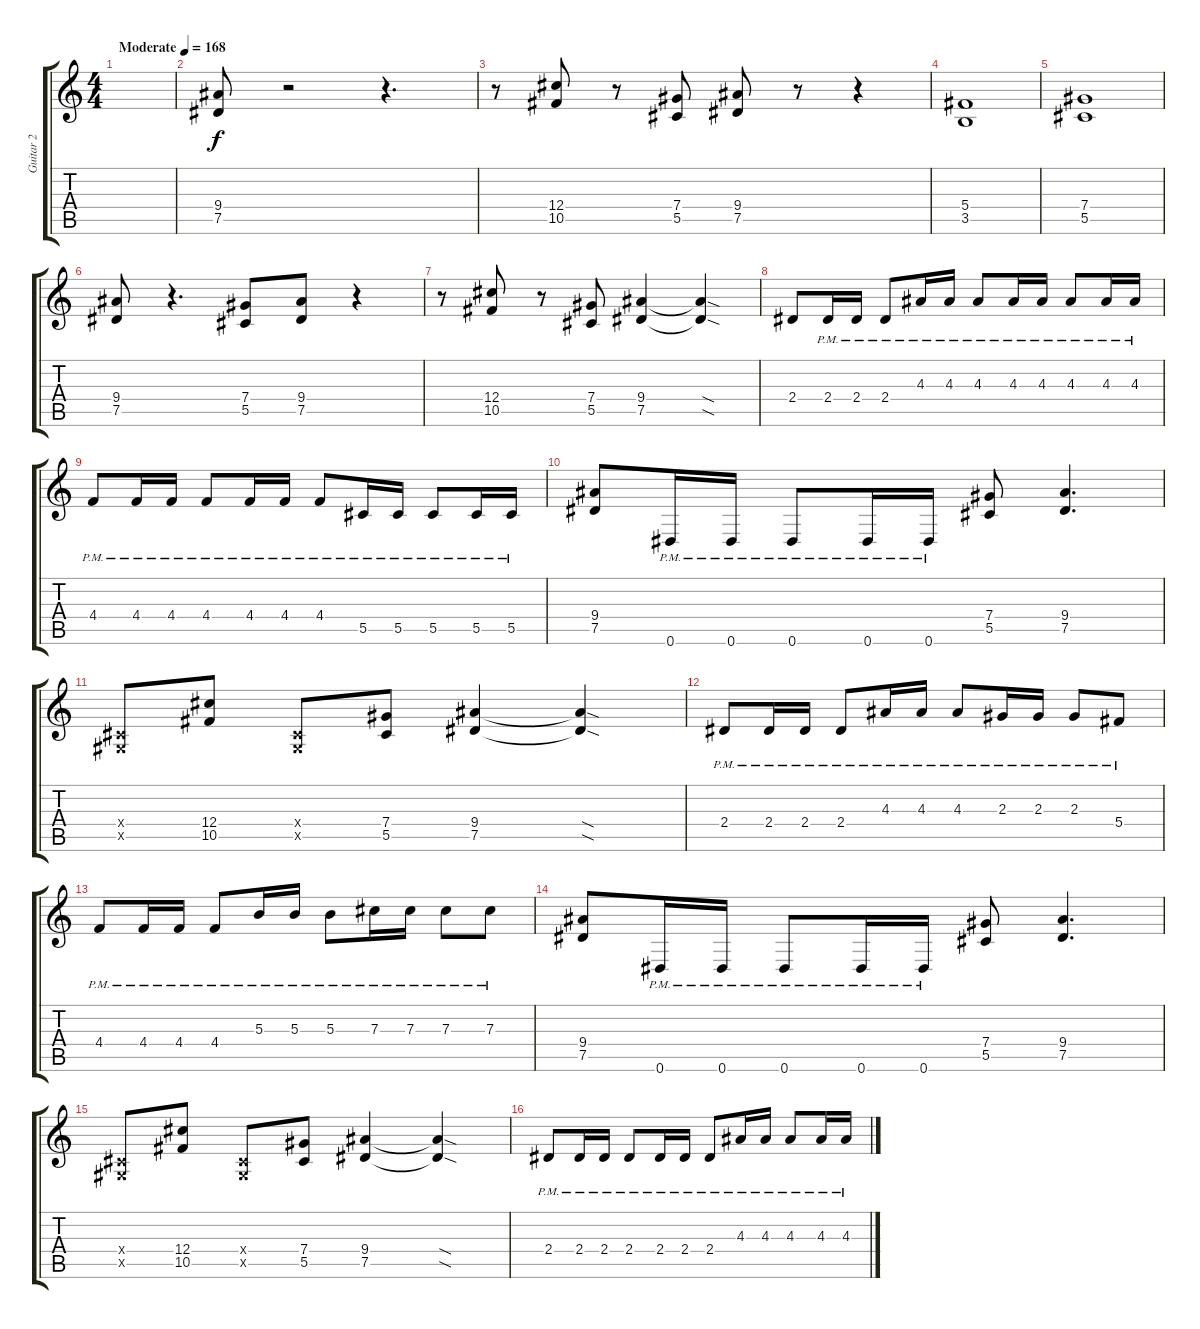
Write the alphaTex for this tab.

\track ("Guitar 2" "Guitar 2") {instrument distortionguitar}
\staff {score tabs}
\tuning (Eb4 Bb3 Gb3 Db3 Ab2 Eb2) {hide}
\ts (4 4)
\tempo (168 "Moderate")
\clef g2
\ks c
|
(9.4 7.5).8 r.2 r.4{d} |
r.8 (12.4 10.5).8 r.8 (7.4 5.5).8 (9.4 7.5).8 r.8 r.4 |
(5.4 3.5).1 |
(7.4 5.5).1 |
(9.4 7.5).8 r.4{d} (7.4 5.5).8 (9.4 7.5).8 r.4 |
r.8 (12.4 10.5).8 r.8 (7.4 5.5).8 (9.4 7.5).4 (9.4{sod t} 7.5{sod t}).4 |
2.4.8 2.4{pm}.16 2.4{pm}.16 2.4{pm}.8 4.3{pm}.16 4.3{pm}.16 4.3{pm}.8 4.3{pm}.16 4.3{pm}.16 4.3{pm}.8 4.3{pm}.16 4.3{pm}.16 |
4.4{pm}.8 4.4{pm}.16 4.4{pm}.16 4.4{pm}.8 4.4{pm}.16 4.4{pm}.16 4.4{pm}.8 5.5{pm}.16 5.5{pm}.16 5.5{pm}.8 5.5{pm}.16 5.5{pm}.16 |
(9.4 7.5).8 0.6{pm}.16 0.6{pm}.16 0.6{pm}.8 0.6{pm}.16 0.6{pm}.16 (7.4 5.5).8 (9.4 7.5).4{d} |
(0.4{x} 0.5{x}).8 (12.4 10.5).8 (0.4{x} 0.5{x}).8 (7.4 5.5).8 (9.4 7.5).4 (9.4{sod t} 7.5{sod t}).4 |
2.4{pm}.8 2.4{pm}.16 2.4{pm}.16 2.4{pm}.8 4.3{pm}.16 4.3{pm}.16 4.3{pm}.8 2.3{pm}.16 2.3{pm}.16 2.3{pm}.8 5.4{pm}.8 |
4.4{pm}.8 4.4{pm}.16 4.4{pm}.16 4.4{pm}.8 5.3{pm}.16 5.3{pm}.16 5.3{pm}.8 7.3{pm}.16 7.3{pm}.16 7.3{pm}.8 7.3{pm}.8 |
(9.4 7.5).8 0.6{pm}.16 0.6{pm}.16 0.6{pm}.8 0.6{pm}.16 0.6{pm}.16 (7.4 5.5).8 (9.4 7.5).4{d} |
(0.4{x} 0.5{x}).8 (12.4 10.5).8 (0.4{x} 0.5{x}).8 (7.4 5.5).8 (9.4 7.5).4 (9.4{sod t} 7.5{sod t}).4 |
2.4{pm}.8 2.4{pm}.16 2.4{pm}.16 2.4{pm}.8 2.4{pm}.16 2.4{pm}.16 2.4{pm}.8 4.3{pm}.16 4.3{pm}.16 4.3{pm}.8 4.3{pm}.16 4.3{pm}.16
